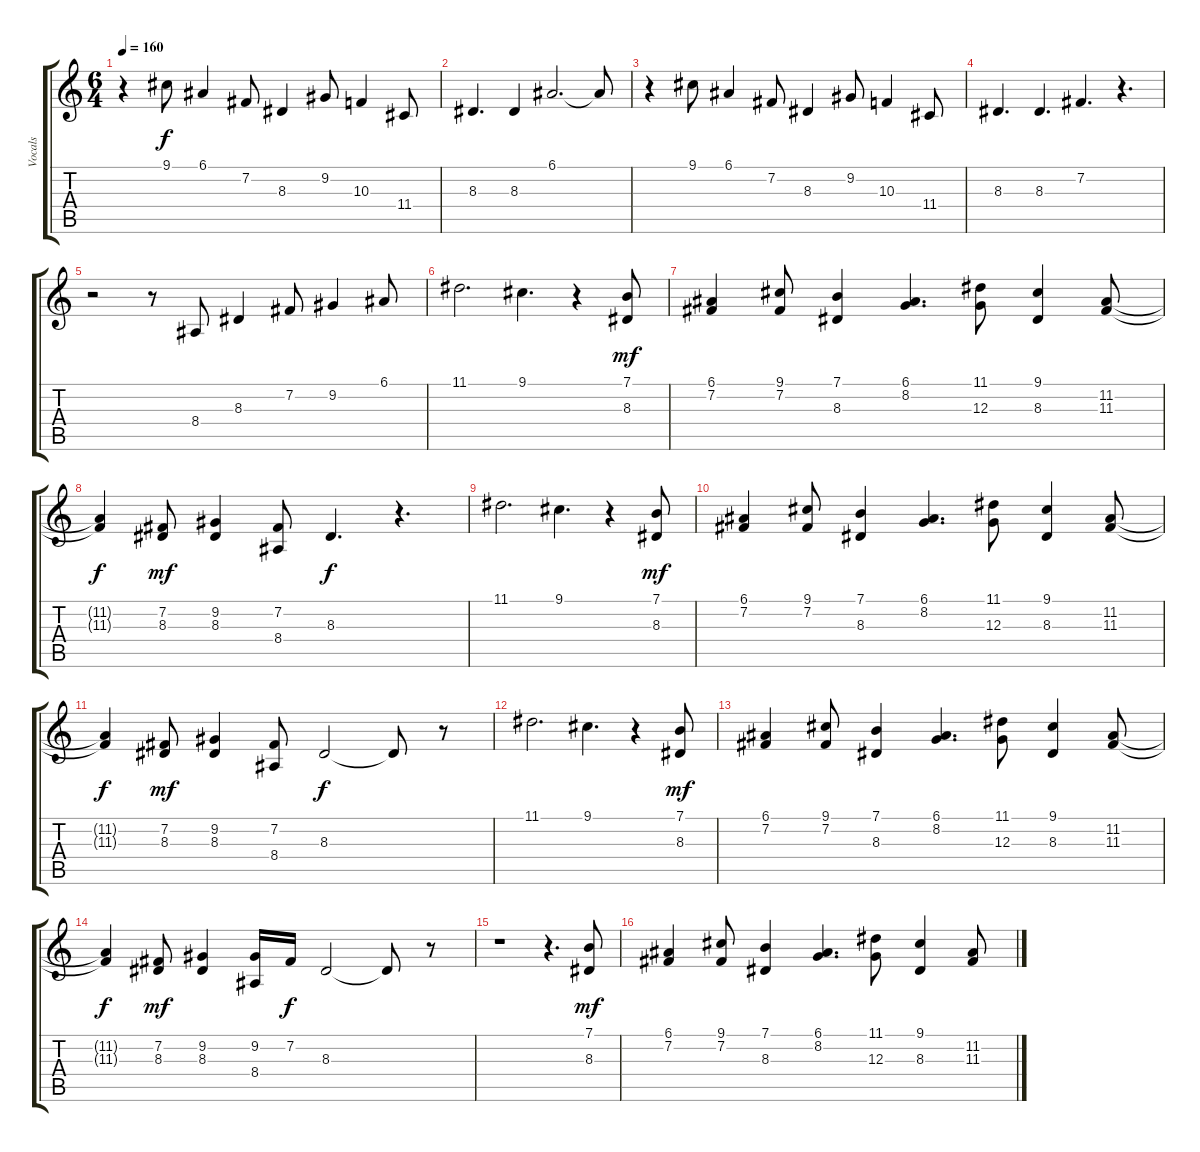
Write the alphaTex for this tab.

\track ("Vocals" "Vocals") {instrument tuba}
\staff {score tabs}
\tuning (E4 B3 G3 D3 A2 E2) {hide}
\ts (6 4)
\tempo 160
\clef g2
\ks c
r.4{dy f} 9.1.8 6.1.4 7.2.8 8.3.4 9.2.8 10.3.4 11.4.8 |
8.3.4{d} 8.3.4 6.1.2{d} 6.1{t}.8 |
r.4 9.1.8 6.1.4 7.2.8 8.3.4 9.2.8 10.3.4 11.4.8 |
8.3.4{d} 8.3.4{d} 7.2.4{d} r.4{d} |
r.2 r.8 8.4.8 8.3.4 7.2.8 9.2.4 6.1.8 |
11.1.2{d} 9.1.4{d} r.4 (7.1 8.3).8{dy mf} |
(6.1 7.2).4 (9.1 7.2).8 (7.1 8.3).4 (6.1 8.2).4{d} (11.1 12.3).8 (9.1 8.3).4 (11.2 11.3).8 |
(11.2{t} 11.3{t}).4{dy f} (7.2 8.3).8{dy mf} (9.2 8.3).4 (7.2 8.4).8 8.3.4{d dy f} r.4{d} |
11.1.2{d} 9.1.4{d} r.4 (7.1 8.3).8{dy mf} |
(6.1 7.2).4 (9.1 7.2).8 (7.1 8.3).4 (6.1 8.2).4{d} (11.1 12.3).8 (9.1 8.3).4 (11.2 11.3).8 |
(11.2{t} 11.3{t}).4{dy f} (7.2 8.3).8{dy mf} (9.2 8.3).4 (7.2 8.4).8 8.3.2{dy f} 8.3{t}.8 r.8 |
11.1.2{d} 9.1.4{d} r.4 (7.1 8.3).8{dy mf} |
(6.1 7.2).4 (9.1 7.2).8 (7.1 8.3).4 (6.1 8.2).4{d} (11.1 12.3).8 (9.1 8.3).4 (11.2 11.3).8 |
(11.2{t} 11.3{t}).4{dy f} (7.2 8.3).8{dy mf} (9.2 8.3).4 (9.2 8.4).16 7.2.16{dy f} 8.3.2 8.3{t}.8 r.8 |
r.1 r.4{d} (7.1 8.3).8{dy mf} |
(6.1 7.2).4 (9.1 7.2).8 (7.1 8.3).4 (6.1 8.2).4{d} (11.1 12.3).8 (9.1 8.3).4 (11.2 11.3).8
